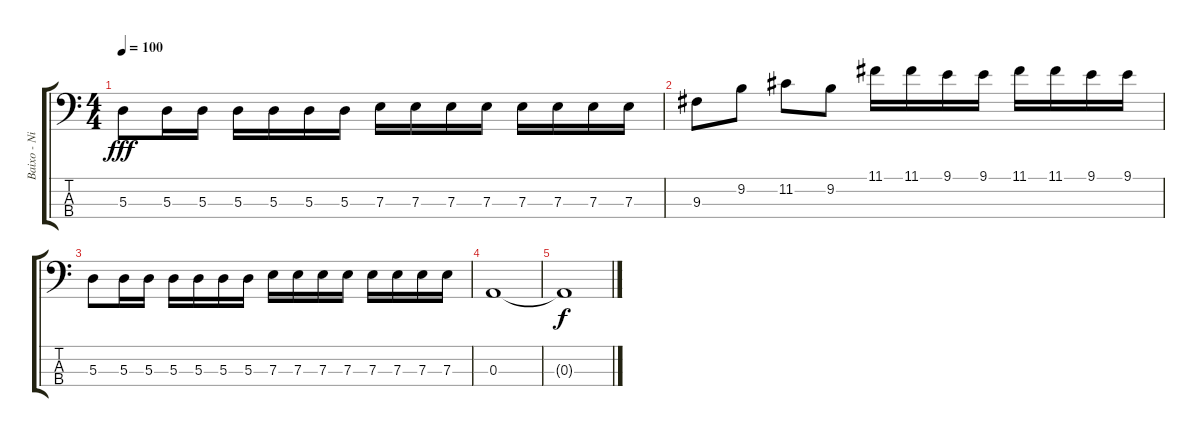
\track ("Baixo - Nikola" "Baixo - Ni") {instrument electricbasspick}
\staff {score tabs}
\tuning (G2 D2 A1 E1) {hide}
\ts (4 4)
\tempo 100
\clef f4
\ks c
5.3.8{dy fff} 5.3.16 5.3.16 5.3.16 5.3.16 5.3.16 5.3.16 7.3.16 7.3.16 7.3.16 7.3.16 7.3.16 7.3.16 7.3.16 7.3.16 |
9.3.8 9.2.8 11.2.8 9.2.8 11.1.16 11.1.16 9.1.16 9.1.16 11.1.16 11.1.16 9.1.16 9.1.16 |
5.3.8 5.3.16 5.3.16 5.3.16 5.3.16 5.3.16 5.3.16 7.3.16 7.3.16 7.3.16 7.3.16 7.3.16 7.3.16 7.3.16 7.3.16 |
0.3.1 |
0.3{t}.1{dy f}
